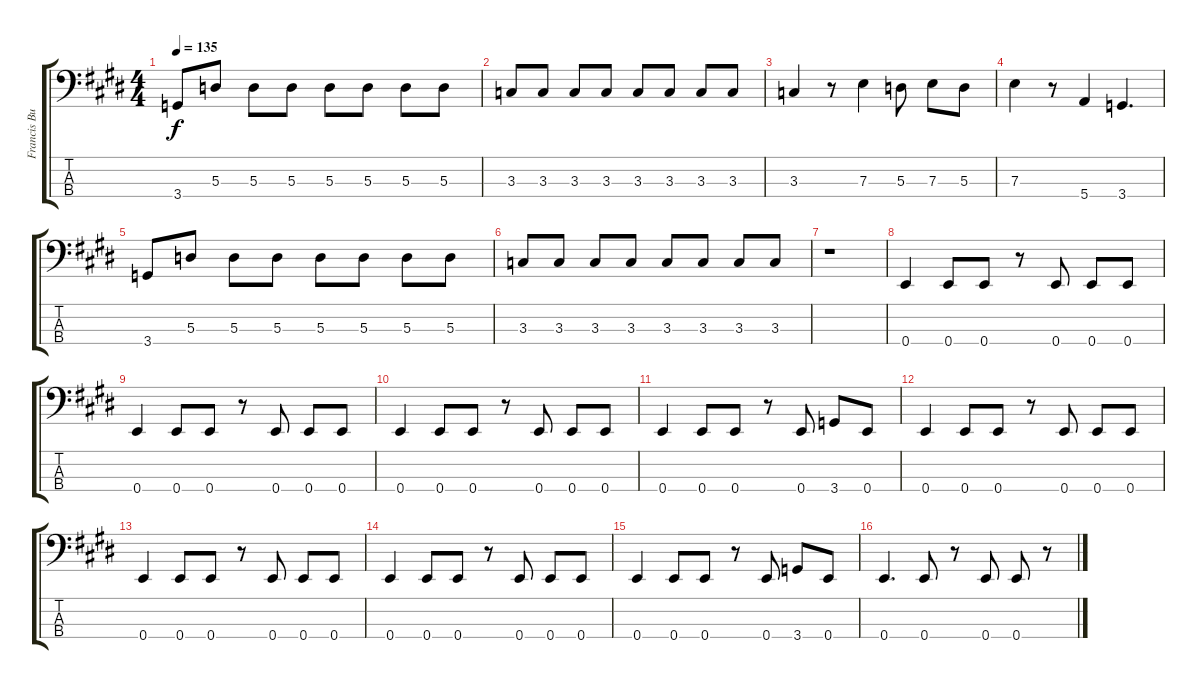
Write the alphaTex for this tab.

\track ("Francis Buchholz Bass" "Francis Bu") {instrument electricbasspick}
\staff {score tabs}
\tuning (G2 D2 A1 E1) {hide}
\ts (4 4)
\tempo 135
\clef f4
\ks e
3.4.8{dy f} 5.3.8 5.3.8 5.3.8 5.3.8 5.3.8 5.3.8 5.3.8 |
3.3.8 3.3.8 3.3.8 3.3.8 3.3.8 3.3.8 3.3.8 3.3.8 |
3.3.4 r.8 7.3.4 5.3.8 7.3.8 5.3.8 |
7.3.4 r.8 5.4.4 3.4.4{d} |
3.4.8 5.3.8 5.3.8 5.3.8 5.3.8 5.3.8 5.3.8 5.3.8 |
3.3.8 3.3.8 3.3.8 3.3.8 3.3.8 3.3.8 3.3.8 3.3.8 |
r.1 |
0.4.4 0.4.8 0.4.8 r.8 0.4.8 0.4.8 0.4.8 |
0.4.4 0.4.8 0.4.8 r.8 0.4.8 0.4.8 0.4.8 |
0.4.4 0.4.8 0.4.8 r.8 0.4.8 0.4.8 0.4.8 |
0.4.4 0.4.8 0.4.8 r.8 0.4.8 3.4.8 0.4.8 |
0.4.4 0.4.8 0.4.8 r.8 0.4.8 0.4.8 0.4.8 |
0.4.4 0.4.8 0.4.8 r.8 0.4.8 0.4.8 0.4.8 |
0.4.4 0.4.8 0.4.8 r.8 0.4.8 0.4.8 0.4.8 |
0.4.4 0.4.8 0.4.8 r.8 0.4.8 3.4.8 0.4.8 |
0.4.4{d} 0.4.8 r.8 0.4.8 0.4.8 r.8
